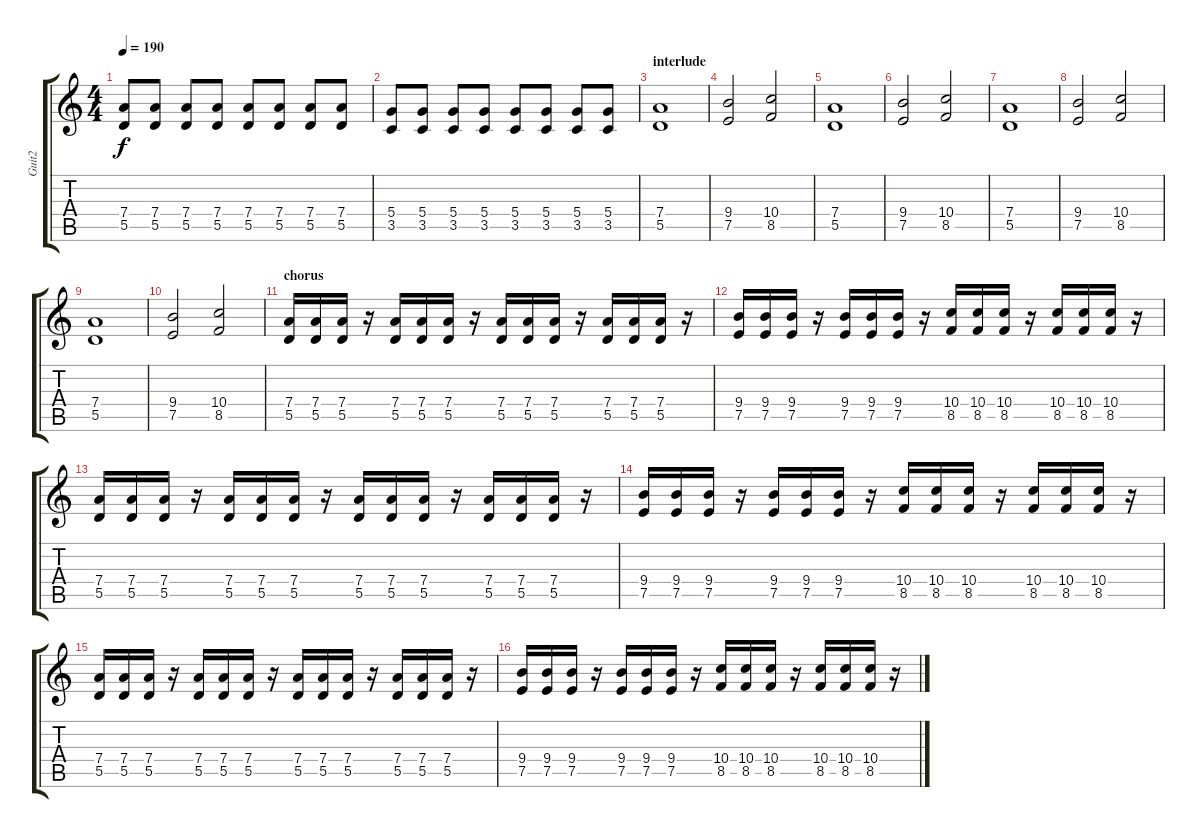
\track ("Guit2" "Guit2") {instrument overdrivenguitar}
\staff {score tabs}
\tuning (E4 B3 G3 D3 A2 E2) {hide}
\ts (4 4)
\tempo 190
\clef g2
\ks c
(7.4 5.5).8{dy f} (7.4 5.5).8 (7.4 5.5).8 (7.4 5.5).8 (7.4 5.5).8 (7.4 5.5).8 (7.4 5.5).8 (7.4 5.5).8 |
(5.4 3.5).8 (5.4 3.5).8 (5.4 3.5).8 (5.4 3.5).8 (5.4 3.5).8 (5.4 3.5).8 (5.4 3.5).8 (5.4 3.5).8 |
\section ("" "interlude")
(7.4 5.5).1 |
(9.4 7.5).2 (10.4 8.5).2 |
(7.4 5.5).1 |
(9.4 7.5).2 (10.4 8.5).2 |
(7.4 5.5).1 |
(9.4 7.5).2 (10.4 8.5).2 |
(7.4 5.5).1 |
(9.4 7.5).2 (10.4 8.5).2 |
\section ("" "chorus")
(7.4 5.5).16 (7.4 5.5).16 (7.4 5.5).16 r.16 (7.4 5.5).16 (7.4 5.5).16 (7.4 5.5).16 r.16 (7.4 5.5).16 (7.4 5.5).16 (7.4 5.5).16 r.16 (7.4 5.5).16 (7.4 5.5).16 (7.4 5.5).16 r.16 |
(9.4 7.5).16 (9.4 7.5).16 (9.4 7.5).16 r.16 (9.4 7.5).16 (9.4 7.5).16 (9.4 7.5).16 r.16 (10.4 8.5).16 (10.4 8.5).16 (10.4 8.5).16 r.16 (10.4 8.5).16 (10.4 8.5).16 (10.4 8.5).16 r.16 |
(7.4 5.5).16 (7.4 5.5).16 (7.4 5.5).16 r.16 (7.4 5.5).16 (7.4 5.5).16 (7.4 5.5).16 r.16 (7.4 5.5).16 (7.4 5.5).16 (7.4 5.5).16 r.16 (7.4 5.5).16 (7.4 5.5).16 (7.4 5.5).16 r.16 |
(9.4 7.5).16 (9.4 7.5).16 (9.4 7.5).16 r.16 (9.4 7.5).16 (9.4 7.5).16 (9.4 7.5).16 r.16 (10.4 8.5).16 (10.4 8.5).16 (10.4 8.5).16 r.16 (10.4 8.5).16 (10.4 8.5).16 (10.4 8.5).16 r.16 |
(7.4 5.5).16 (7.4 5.5).16 (7.4 5.5).16 r.16 (7.4 5.5).16 (7.4 5.5).16 (7.4 5.5).16 r.16 (7.4 5.5).16 (7.4 5.5).16 (7.4 5.5).16 r.16 (7.4 5.5).16 (7.4 5.5).16 (7.4 5.5).16 r.16 |
(9.4 7.5).16 (9.4 7.5).16 (9.4 7.5).16 r.16 (9.4 7.5).16 (9.4 7.5).16 (9.4 7.5).16 r.16 (10.4 8.5).16 (10.4 8.5).16 (10.4 8.5).16 r.16 (10.4 8.5).16 (10.4 8.5).16 (10.4 8.5).16 r.16
